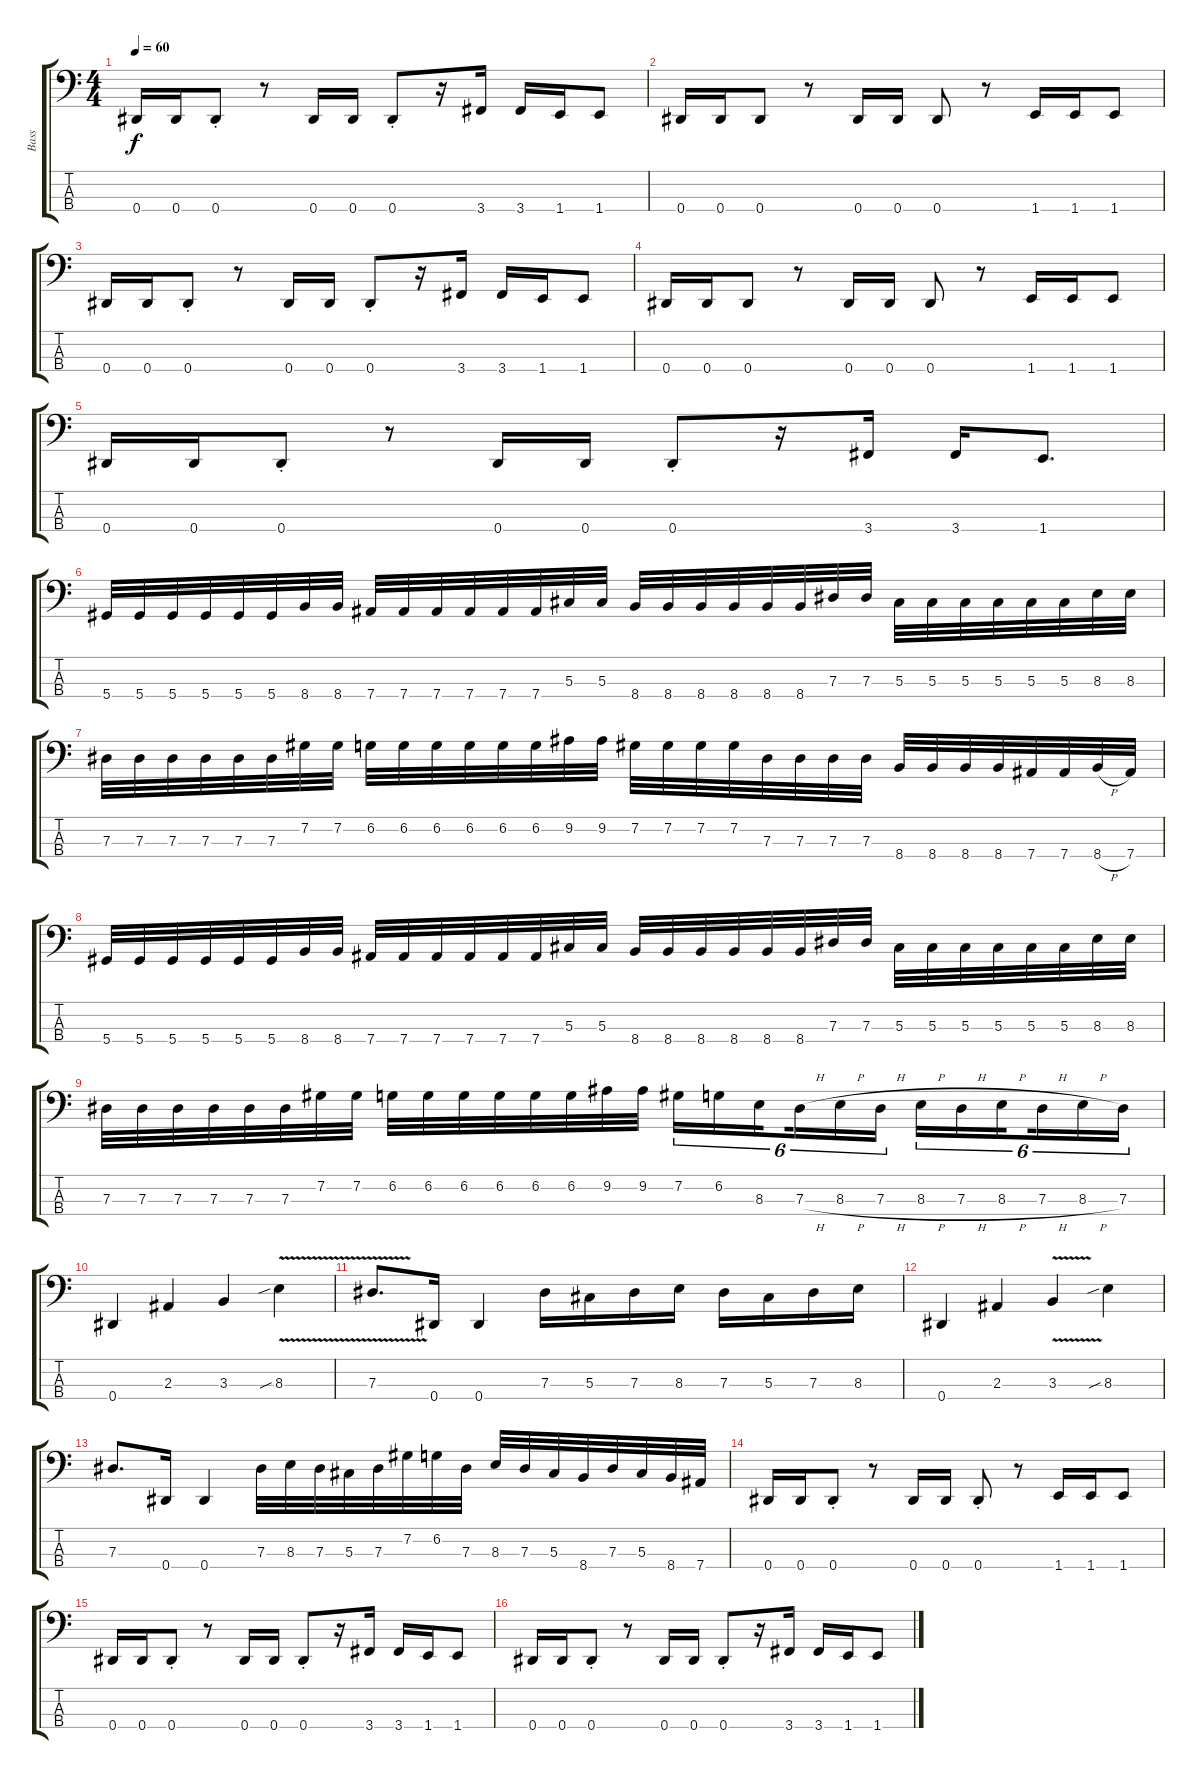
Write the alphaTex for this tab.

\track ("Bass" "Bass") {instrument electricbasspick}
\staff {score tabs}
\tuning (Gb2 Db2 Ab1 Eb1) {hide}
\ts (4 4)
\tempo 60
\clef f4
\ks c
0.4.16{dy f} 0.4.16 0.4{st}.8 r.8 0.4.16 0.4.16 0.4{st}.8 r.16 3.4.16 3.4.16 1.4.16 1.4.8 |
0.4.16 0.4.16 0.4.8 r.8 0.4.16 0.4.16 0.4.8 r.8 1.4.16 1.4.16 1.4.8 |
0.4.16 0.4.16 0.4{st}.8 r.8 0.4.16 0.4.16 0.4{st}.8 r.16 3.4.16 3.4.16 1.4.16 1.4.8 |
0.4.16 0.4.16 0.4.8 r.8 0.4.16 0.4.16 0.4.8 r.8 1.4.16 1.4.16 1.4.8 |
0.4.16 0.4.16 0.4{st}.8 r.8 0.4.16 0.4.16 0.4{st}.8 r.16 3.4.16 3.4.16 1.4.8{d} |
5.4.32 5.4.32 5.4.32 5.4.32 5.4.32 5.4.32 8.4.32 8.4.32 7.4.32 7.4.32 7.4.32 7.4.32 7.4.32 7.4.32 5.3.32 5.3.32 8.4.32 8.4.32 8.4.32 8.4.32 8.4.32 8.4.32 7.3.32 7.3.32 5.3.32 5.3.32 5.3.32 5.3.32 5.3.32 5.3.32 8.3.32 8.3.32 |
7.3.32 7.3.32 7.3.32 7.3.32 7.3.32 7.3.32 7.2.32 7.2.32 6.2.32 6.2.32 6.2.32 6.2.32 6.2.32 6.2.32 9.2.32 9.2.32 7.2.32 7.2.32 7.2.32 7.2.32 7.3.32 7.3.32 7.3.32 7.3.32 8.4.32 8.4.32 8.4.32 8.4.32 7.4.32 7.4.32 8.4{h}.32 7.4.32 |
5.4.32 5.4.32 5.4.32 5.4.32 5.4.32 5.4.32 8.4.32 8.4.32 7.4.32 7.4.32 7.4.32 7.4.32 7.4.32 7.4.32 5.3.32 5.3.32 8.4.32 8.4.32 8.4.32 8.4.32 8.4.32 8.4.32 7.3.32 7.3.32 5.3.32 5.3.32 5.3.32 5.3.32 5.3.32 5.3.32 8.3.32 8.3.32 |
7.3.32 7.3.32 7.3.32 7.3.32 7.3.32 7.3.32 7.2.32 7.2.32 6.2.32 6.2.32 6.2.32 6.2.32 6.2.32 6.2.32 9.2.32 9.2.32 7.2.16{tu (6 4)} 6.2.16{tu (6 4)} 8.3.16{tu (6 4) beam splitsecondary} 7.3{h}.16{tu (6 4)} 8.3{h}.16{tu (6 4)} 7.3{h}.16{tu (6 4)} 8.3{h}.16{tu (6 4)} 7.3{h}.16{tu (6 4)} 8.3{h}.16{tu (6 4) beam splitsecondary} 7.3{h}.16{tu (6 4)} 8.3{h}.16{tu (6 4)} 7.3.16{tu (6 4)} |
0.4.4 2.3.4 3.3.4 8.3{v sib}.4 |
7.3{v}.8{d} 0.4.16 0.4.4 7.3.16 5.3.16 7.3.16 8.3.16 7.3.16 5.3.16 7.3.16 8.3.16 |
0.4.4 2.3.4 3.3{v}.4 8.3{sib}.4 |
7.3.8{d} 0.4.16 0.4.4 7.3.32 8.3.32 7.3.32 5.3.32 7.3.32 7.2.32 6.2.32 7.3.32 8.3.32 7.3.32 5.3.32 8.4.32 7.3.32 5.3.32 8.4.32 7.4.32 |
0.4.16 0.4.16 0.4{st}.8 r.8 0.4.16 0.4.16 0.4{st}.8 r.8 1.4.16 1.4.16 1.4.8 |
0.4.16 0.4.16 0.4{st}.8 r.8 0.4.16 0.4.16 0.4{st}.8 r.16 3.4.16 3.4.16 1.4.16 1.4.8 |
0.4.16 0.4.16 0.4{st}.8 r.8 0.4.16 0.4.16 0.4{st}.8 r.16 3.4.16 3.4.16 1.4.16 1.4.8
